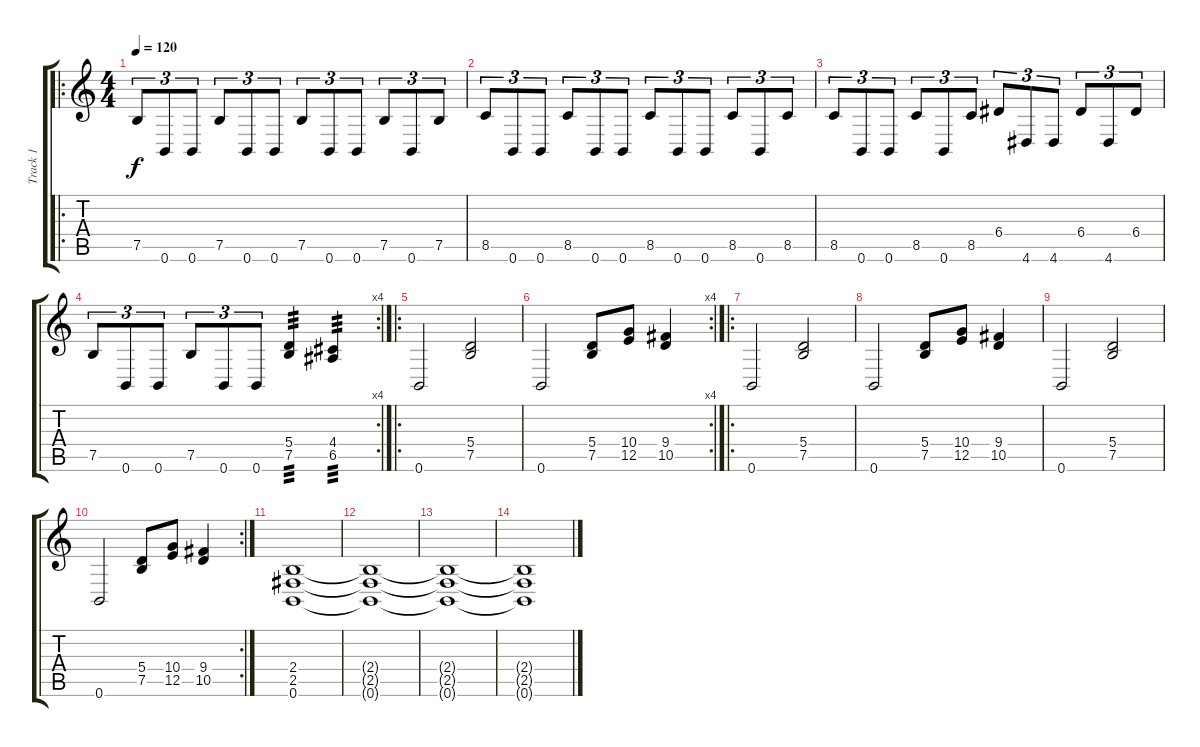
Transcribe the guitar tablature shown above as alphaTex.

\track ("Track 1" "Track 1") {instrument distortionguitar}
\staff {score tabs}
\tuning (B3 Gb3 D3 A2 E2 B1) {hide}
\ro
\ts (4 4)
\tempo 120
\clef g2
\ks c
7.5.8{tu (3 2) dy f} 0.6.8{tu (3 2)} 0.6.8{tu (3 2)} 7.5.8{tu (3 2)} 0.6.8{tu (3 2)} 0.6.8{tu (3 2)} 7.5.8{tu (3 2)} 0.6.8{tu (3 2)} 0.6.8{tu (3 2)} 7.5.8{tu (3 2)} 0.6.8{tu (3 2)} 7.5.8{tu (3 2)} |
8.5.8{tu (3 2)} 0.6.8{tu (3 2)} 0.6.8{tu (3 2)} 8.5.8{tu (3 2)} 0.6.8{tu (3 2)} 0.6.8{tu (3 2)} 8.5.8{tu (3 2)} 0.6.8{tu (3 2)} 0.6.8{tu (3 2)} 8.5.8{tu (3 2)} 0.6.8{tu (3 2)} 8.5.8{tu (3 2)} |
8.5.8{tu (3 2)} 0.6.8{tu (3 2)} 0.6.8{tu (3 2)} 8.5.8{tu (3 2)} 0.6.8{tu (3 2)} 8.5.8{tu (3 2)} 6.4.8{tu (3 2)} 4.6.8{tu (3 2)} 4.6.8{tu (3 2)} 6.4.8{tu (3 2)} 4.6.8{tu (3 2)} 6.4.8{tu (3 2)} |
\rc 4
7.5.8{tu (3 2)} 0.6.8{tu (3 2)} 0.6.8{tu (3 2)} 7.5.8{tu (3 2)} 0.6.8{tu (3 2)} 0.6.8{tu (3 2)} (5.4 7.5).4{tp 3} (4.4 6.5).4{tp 3} |
\ro
0.6.2 (5.4 7.5).2 |
\rc 4
0.6.2 (5.4 7.5).8 (10.4 12.5).8 (9.4 10.5).4 |
\ro
0.6.2 (5.4 7.5).2 |
0.6.2 (5.4 7.5).8 (10.4 12.5).8 (9.4 10.5).4 |
0.6.2 (5.4 7.5).2 |
\rc 2
0.6.2 (5.4 7.5).8 (10.4 12.5).8 (9.4 10.5).4 |
(2.4 2.5 0.6).1 |
(2.4{t} 2.5{t} 0.6{t}).1 |
(2.4{t} 2.5{t} 0.6{t}).1 |
(2.4{t} 2.5{t} 0.6{t}).1
